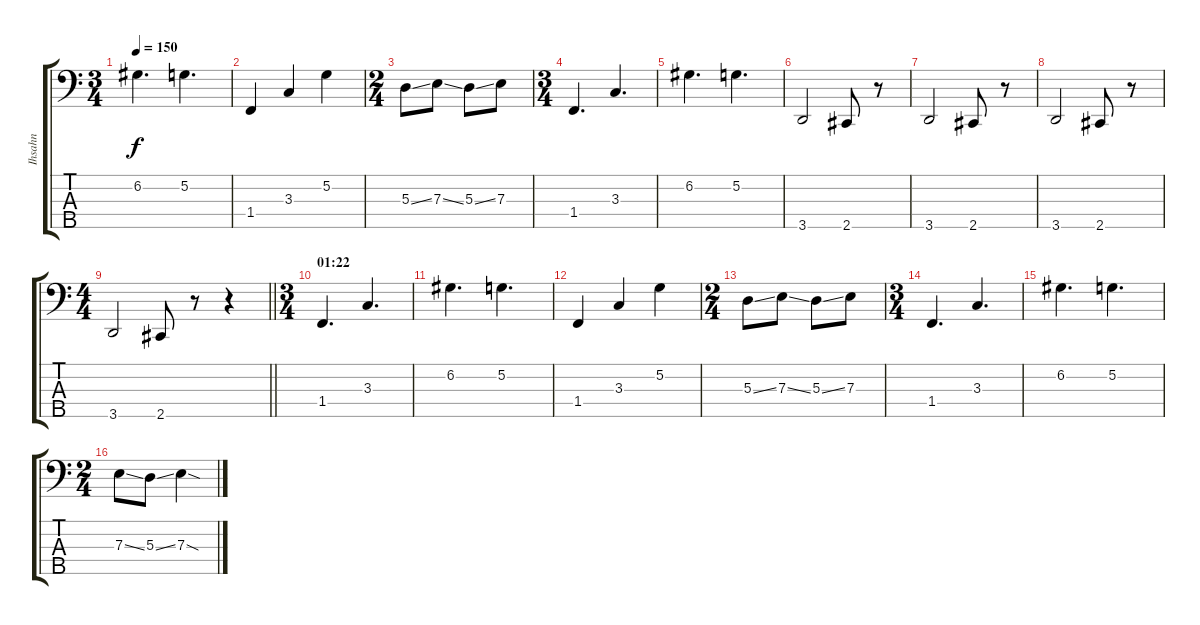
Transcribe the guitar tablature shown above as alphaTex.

\track ("Ihsahn" "Ihsahn") {instrument electricbassfinger}
\staff {score tabs}
\tuning (G2 D2 A1 E1 B0) {hide}
\ts (3 4)
\tempo 150
\clef f4
\ks c
6.2.4{d dy f} 5.2.4{d} |
1.4.4 3.3.4 5.2.4 |
\ts (2 4)
5.3{ss}.8 7.3{ss}.8 5.3{ss}.8 7.3.8 |
\ts (3 4)
1.4.4{d} 3.3.4{d} |
6.2.4{d} 5.2.4{d} |
3.5.2 2.5.8 r.8 |
3.5.2 2.5.8 r.8 |
3.5.2 2.5.8 r.8 |
\ts (4 4)
\barLineRight lightlight
3.5.2 2.5.8 r.8 r.4 |
\ts (3 4)
\section ("" "01:22")
1.4.4{d} 3.3.4{d} |
6.2.4{d} 5.2.4{d} |
1.4.4 3.3.4 5.2.4 |
\ts (2 4)
5.3{ss}.8 7.3{ss}.8 5.3{ss}.8 7.3.8 |
\ts (3 4)
1.4.4{d} 3.3.4{d} |
6.2.4{d} 5.2.4{d} |
\ts (2 4)
7.3{ss}.8 5.3{ss}.8 7.3{sod}.4
